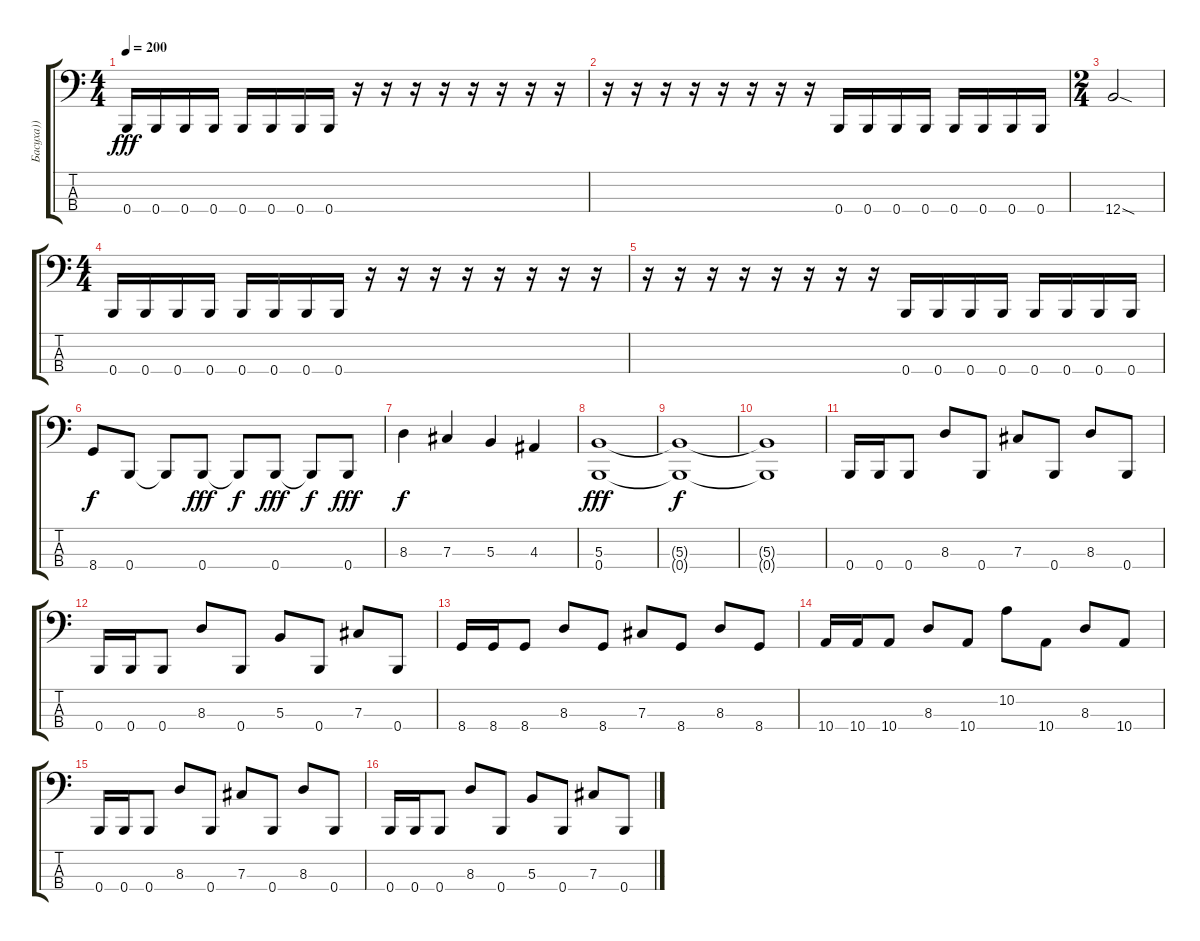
\track ("Басуха))" "Басуха))") {instrument electricbasspick}
\staff {score tabs}
\tuning (E2 B1 Gb1 B0) {hide}
\ts (4 4)
\tempo 200
\clef f4
\ks c
0.4.16{dy fff} 0.4.16 0.4.16 0.4.16 0.4.16 0.4.16 0.4.16 0.4.16 r.16 r.16 r.16 r.16 r.16 r.16 r.16 r.16 |
r.16 r.16 r.16 r.16 r.16 r.16 r.16 r.16 0.4.16 0.4.16 0.4.16 0.4.16 0.4.16 0.4.16 0.4.16 0.4.16 |
\ts (2 4)
12.4{sod}.2 |
\ts (4 4)
0.4.16 0.4.16 0.4.16 0.4.16 0.4.16 0.4.16 0.4.16 0.4.16 r.16 r.16 r.16 r.16 r.16 r.16 r.16 r.16 |
r.16 r.16 r.16 r.16 r.16 r.16 r.16 r.16 0.4.16 0.4.16 0.4.16 0.4.16 0.4.16 0.4.16 0.4.16 0.4.16 |
8.4.8{dy f} 0.4.8 0.4{t}.8 0.4.8{dy fff} 0.4{t}.8{dy f} 0.4.8{dy fff} 0.4{t}.8{dy f} 0.4.8{dy fff} |
8.3.4{dy f} 7.3.4 5.3.4 4.3.4 |
(5.3 0.4).1{dy fff} |
(5.3{t} 0.4{t}).1{dy f} |
(5.3{t} 0.4{t}).1 |
0.4.16 0.4.16 0.4.8 8.3.8 0.4.8 7.3.8 0.4.8 8.3.8 0.4.8 |
0.4.16 0.4.16 0.4.8 8.3.8 0.4.8 5.3.8 0.4.8 7.3.8 0.4.8 |
8.4.16 8.4.16 8.4.8 8.3.8 8.4.8 7.3.8 8.4.8 8.3.8 8.4.8 |
10.4.16 10.4.16 10.4.8 8.3.8 10.4.8 10.2.8 10.4.8 8.3.8 10.4.8 |
0.4.16 0.4.16 0.4.8 8.3.8 0.4.8 7.3.8 0.4.8 8.3.8 0.4.8 |
0.4.16 0.4.16 0.4.8 8.3.8 0.4.8 5.3.8 0.4.8 7.3.8 0.4.8
